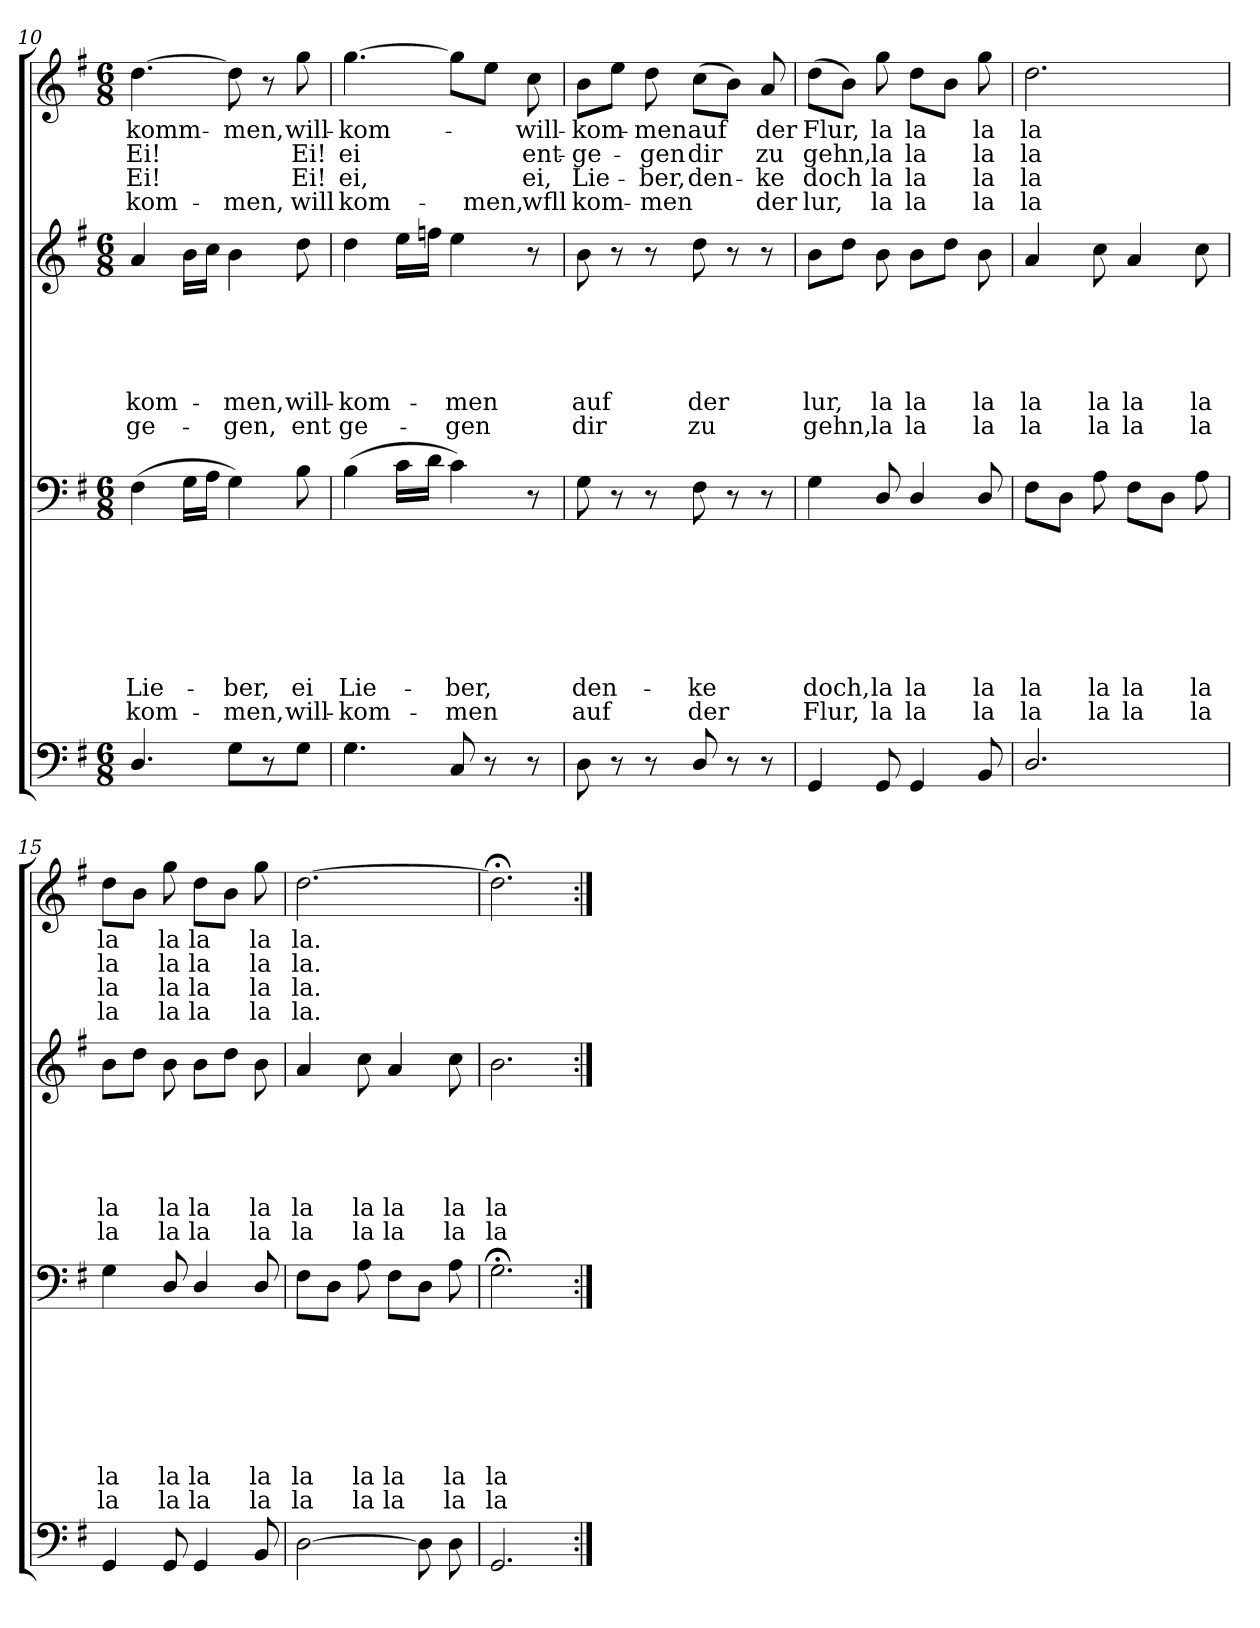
**kern	**kern	**text	**text	**text	**text	**text	**text	**text	**text	**kern	**text	**text	**text	**text	**text	**text	**kern	**text	**text	**text	**text
*part4	*part3	*part3	*part3	*part3	*part3	*part3	*part3	*part3	*part3	*part2	*part2	*part2	*part2	*part2	*part2	*part2	*part1	*part1	*part1	*part1	*part1
*staff4	*staff3	*staff3	*staff3	*staff3	*staff3	*staff3	*staff3	*staff3	*staff3	*staff2	*staff2	*staff2	*staff2	*staff2	*staff2	*staff2	*staff1	*staff1	*staff1	*staff1	*staff1
*clefF4	*clefF4	*	*	*	*	*	*	*	*	*clefG2	*	*	*	*	*	*	*clefG2	*	*	*	*
*	*	*	*	*	*	*	*	*	*	*ITrd7c12	*	*	*	*	*	*	*ITrd7c12	*	*	*	*
*k[f#]	*k[f#]	*	*	*	*	*	*	*	*	*k[f#]	*	*	*	*	*	*	*k[f#]	*	*	*	*
*G:	*G:	*	*	*	*	*	*	*	*	*G:	*	*	*	*	*	*	*G:	*	*	*	*
*M6/8	*M6/8	*	*	*	*	*	*	*	*	*M6/8	*	*	*	*	*	*	*M6/8	*	*	*	*
=10	=10	=10	=10	=10	=10	=10	=10	=10	=10	=10	=10	=10	=10	=10	=10	=10	=10	=10	=10	=10	=10
!	!	!	!	!	!	!	!	!LO:LY:b	!LO:LY:b	!	!	!	!	!	!LO:LY:b	!LO:LY:b	!	!LO:LY:b	!LO:LY:b	!LO:LY:b	!LO:LY:b
4.D/	(>4F#\	.	.	.	.	.	.	Lie-	-kom-	4A/	.	.	.	.	-kom-	-ge-	[>4.d\	-komm-	Ei!	Ei!	-kom-
.	16G\LL	.	.	.	.	.	.	.	.	16B\LL	.	.	.	.	.	.	.	.	.	.	.
.	16A\JJ	.	.	.	.	.	.	.	.	16c\JJ	.	.	.	.	.	.	.	.	.	.	.
!	!	!	!	!	!	!	!	!LO:LY:b	!LO:LY:b	!	!	!	!	!	!LO:LY:b	!LO:LY:b	!	!LO:LY:b	!	!	!LO:LY:b
8G\L	4G\)	.	.	.	.	.	.	-ber,	-men,	4B\	.	.	.	.	-men,	-gen,	8d\]	-men,	.	.	-men,
8r	.	.	.	.	.	.	.	.	.	.	.	.	.	.	.	.	8r	.	.	.	.
!	!	!	!	!	!	!	!	!LO:LY:b	!LO:LY:b	!	!	!	!	!	!LO:LY:b	!LO:LY:b	!	!LO:LY:b	!LO:LY:b	!LO:LY:b	!LO:LY:b
8G\J	8B\	.	.	.	.	.	.	ei	will-	8d\	.	.	.	.	will-	ent	8g\	will-	Ei!	Ei!	will
!!LO:PB:g=z
=11	=11	=11	=11	=11	=11	=11	=11	=11	=11	=11	=11	=11	=11	=11	=11	=11	=11	=11	=11	=11	=11
!	!	!	!	!	!	!	!	!LO:LY:b	!LO:LY:b	!	!	!	!	!	!LO:LY:b	!LO:LY:b	!	!LO:LY:b	!LO:LY:b	!LO:LY:b	!LO:LY:b
4.G\	(>4B\	.	.	.	.	.	.	Lie-	-kom-	4d\	.	.	.	.	-kom-	ge-	[>4.g\	-kom-	ei	ei,	kom-
.	16c\LL	.	.	.	.	.	.	.	.	16e\LL	.	.	.	.	.	.	.	.	.	.	.
.	16d\JJ	.	.	.	.	.	.	.	.	16fn\JJ	.	.	.	.	.	.	.	.	.	.	.
!	!	!	!	!	!	!	!	!LO:LY:b	!LO:LY:b	!	!	!	!	!	!LO:LY:b	!LO:LY:b	!	!	!	!	!
8C/	4c\)	.	.	.	.	.	.	-ber,	-men	4e\	.	.	.	.	-men	-gen	8g\L]	.	.	.	.
!	!	!	!	!	!	!	!	!	!	!	!	!	!	!	!	!	!	!	!	!	!LO:LY:b
8r	.	.	.	.	.	.	.	.	.	.	.	.	.	.	.	.	8e\J	.	.	.	-men,
!	!	!	!	!	!	!	!	!	!	!	!	!	!	!	!	!	!	!LO:LY:b	!LO:LY:b	!LO:LY:b	!LO:LY:b
8r	8r	.	.	.	.	.	.	.	.	8r	.	.	.	.	.	.	8c\	will-	ent-	ei,	wfll
=12	=12	=12	=12	=12	=12	=12	=12	=12	=12	=12	=12	=12	=12	=12	=12	=12	=12	=12	=12	=12	=12
!	!	!	!	!	!	!	!	!LO:LY:b	!LO:LY:b	!	!	!	!	!	!LO:LY:b	!LO:LY:b	!	!LO:LY:b	!LO:LY:b	!LO:LY:b	!LO:LY:b
8D\	8G\	.	.	.	.	.	.	den-	auf	8B\	.	.	.	.	auf	dir	8B\L	-kom-	-ge-	Lie-	kom-
8r	8r	.	.	.	.	.	.	.	.	8r	.	.	.	.	.	.	8e\J	.	.	.	.
!	!	!	!	!	!	!	!	!	!	!	!	!	!	!	!	!	!	!LO:LY:b	!LO:LY:b	!LO:LY:b	!LO:LY:b
8r	8r	.	.	.	.	.	.	.	.	8r	.	.	.	.	.	.	8d\	-men	-gen	-ber,	-men
!	!	!	!	!	!	!	!	!LO:LY:b	!LO:LY:b	!	!	!	!	!	!LO:LY:b	!LO:LY:b	!	!LO:LY:b	!LO:LY:b	!LO:LY:b	!
8D/	8F#\	.	.	.	.	.	.	-ke	der	8d\	.	.	.	.	der	zu	(>8c\L	auf	dir	den-	.
8r	8r	.	.	.	.	.	.	.	.	8r	.	.	.	.	.	.	8B\J)	.	.	.	.
!	!	!	!	!	!	!	!	!	!	!	!	!	!	!	!	!	!	!LO:LY:b	!LO:LY:b	!LO:LY:b	!LO:LY:b
8r	8r	.	.	.	.	.	.	.	.	8r	.	.	.	.	.	.	8A/	der	zu	-ke	der
=13	=13	=13	=13	=13	=13	=13	=13	=13	=13	=13	=13	=13	=13	=13	=13	=13	=13	=13	=13	=13	=13
!	!	!	!	!	!	!	!	!LO:LY:b	!LO:LY:b	!	!	!	!	!	!LO:LY:b	!LO:LY:b	!	!LO:LY:b	!LO:LY:b	!LO:LY:b	!LO:LY:b
4GG/	4G\	.	.	.	.	.	.	doch,	Flur,	8B\L	.	.	.	.	lur,	gehn,	(>8d\L	Flur,	gehn,	doch	lur,
.	.	.	.	.	.	.	.	.	.	8d\J	.	.	.	.	.	.	8B\J)	.	.	.	.
!	!	!	!	!	!	!	!	!LO:LY:b	!LO:LY:b	!	!	!	!	!	!LO:LY:b	!LO:LY:b	!	!LO:LY:b	!LO:LY:b	!LO:LY:b	!LO:LY:b
8GG/	8D/	.	.	.	.	.	.	la	la	8B\	.	.	.	.	la	la	8g\	la	la	la	la
!	!	!	!	!	!	!	!	!LO:LY:b	!LO:LY:b	!	!	!	!	!	!LO:LY:b	!LO:LY:b	!	!LO:LY:b	!LO:LY:b	!LO:LY:b	!LO:LY:b
4GG/	4D/	.	.	.	.	.	.	la	la	8B\L	.	.	.	.	la	la	8d\L	la	la	la	la
.	.	.	.	.	.	.	.	.	.	8d\J	.	.	.	.	.	.	8B\J	.	.	.	.
!	!	!	!	!	!	!	!	!LO:LY:b	!LO:LY:b	!	!	!	!	!	!LO:LY:b	!LO:LY:b	!	!LO:LY:b	!LO:LY:b	!LO:LY:b	!LO:LY:b
8BB/	8D/	.	.	.	.	.	.	la	la	8B\	.	.	.	.	la	la	8g\	la	la	la	la
=14	=14	=14	=14	=14	=14	=14	=14	=14	=14	=14	=14	=14	=14	=14	=14	=14	=14	=14	=14	=14	=14
!	!	!	!	!	!	!	!	!LO:LY:b	!LO:LY:b	!	!	!	!	!	!LO:LY:b	!LO:LY:b	!	!LO:LY:b	!LO:LY:b	!LO:LY:b	!LO:LY:b
2.D/	8F#\L	.	.	.	.	.	.	la	la	4A/	.	.	.	.	la	la	2.d\	la	la	la	la
.	8D\J	.	.	.	.	.	.	.	.	.	.	.	.	.	.	.	.	.	.	.	.
!	!	!	!	!	!	!	!	!LO:LY:b	!LO:LY:b	!	!	!	!	!	!LO:LY:b	!LO:LY:b	!	!	!	!	!
.	8A\	.	.	.	.	.	.	la	la	8c\	.	.	.	.	la	la	.	.	.	.	.
!	!	!	!	!	!	!	!	!LO:LY:b	!LO:LY:b	!	!	!	!	!	!LO:LY:b	!LO:LY:b	!	!	!	!	!
.	8F#\L	.	.	.	.	.	.	la	la	4A/	.	.	.	.	la	la	.	.	.	.	.
.	8D\J	.	.	.	.	.	.	.	.	.	.	.	.	.	.	.	.	.	.	.	.
!	!	!	!	!	!	!	!	!LO:LY:b	!LO:LY:b	!	!	!	!	!	!LO:LY:b	!LO:LY:b	!	!	!	!	!
.	8A\	.	.	.	.	.	.	la	la	8c\	.	.	.	.	la	la	.	.	.	.	.
=15	=15	=15	=15	=15	=15	=15	=15	=15	=15	=15	=15	=15	=15	=15	=15	=15	=15	=15	=15	=15	=15
!	!	!	!	!	!	!	!	!LO:LY:b	!LO:LY:b	!	!	!	!	!	!LO:LY:b	!LO:LY:b	!	!LO:LY:b	!LO:LY:b	!LO:LY:b	!LO:LY:b
4GG/	4G\	.	.	.	.	.	.	la	la	8B\L	.	.	.	.	la	la	8d\L	la	la	la	la
.	.	.	.	.	.	.	.	.	.	8d\J	.	.	.	.	.	.	8B\J	.	.	.	.
!	!	!	!	!	!	!	!	!LO:LY:b	!LO:LY:b	!	!	!	!	!	!LO:LY:b	!LO:LY:b	!	!LO:LY:b	!LO:LY:b	!LO:LY:b	!LO:LY:b
8GG/	8D/	.	.	.	.	.	.	la	la	8B\	.	.	.	.	la	la	8g\	la	la	la	la
!	!	!	!	!	!	!	!	!LO:LY:b	!LO:LY:b	!	!	!	!	!	!LO:LY:b	!LO:LY:b	!	!LO:LY:b	!LO:LY:b	!LO:LY:b	!LO:LY:b
4GG/	4D/	.	.	.	.	.	.	la	la	8B\L	.	.	.	.	la	la	8d\L	la	la	la	la
.	.	.	.	.	.	.	.	.	.	8d\J	.	.	.	.	.	.	8B\J	.	.	.	.
!	!	!	!	!	!	!	!	!LO:LY:b	!LO:LY:b	!	!	!	!	!	!LO:LY:b	!LO:LY:b	!	!LO:LY:b	!LO:LY:b	!LO:LY:b	!LO:LY:b
8BB/	8D/	.	.	.	.	.	.	la	la	8B\	.	.	.	.	la	la	8g\	la	la	la	la
!!LO:LB:g=z
=16	=16	=16	=16	=16	=16	=16	=16	=16	=16	=16	=16	=16	=16	=16	=16	=16	=16	=16	=16	=16	=16
!	!	!	!	!	!	!	!	!LO:LY:b	!LO:LY:b	!	!	!	!	!	!LO:LY:b	!LO:LY:b	!	!LO:LY:b	!LO:LY:b	!LO:LY:b	!LO:LY:b
[<2D\	8F#\L	.	.	.	.	.	.	la	la	4A/	.	.	.	.	la	la	[>2.d\	la.	la.	la.	la.
.	8D\J	.	.	.	.	.	.	.	.	.	.	.	.	.	.	.	.	.	.	.	.
!	!	!	!	!	!	!	!	!LO:LY:b	!LO:LY:b	!	!	!	!	!	!LO:LY:b	!LO:LY:b	!	!	!	!	!
.	8A\	.	.	.	.	.	.	la	la	8c\	.	.	.	.	la	la	.	.	.	.	.
!	!	!	!	!	!	!	!	!LO:LY:b	!LO:LY:b	!	!	!	!	!	!LO:LY:b	!LO:LY:b	!	!	!	!	!
.	8F#\L	.	.	.	.	.	.	la	la	4A/	.	.	.	.	la	la	.	.	.	.	.
8D\]	8D\J	.	.	.	.	.	.	.	.	.	.	.	.	.	.	.	.	.	.	.	.
!	!	!	!	!	!	!	!	!LO:LY:b	!LO:LY:b	!	!	!	!	!	!LO:LY:b	!LO:LY:b	!	!	!	!	!
8D\	8A\	.	.	.	.	.	.	la	la	8c\	.	.	.	.	la	la	.	.	.	.	.
=17	=17	=17	=17	=17	=17	=17	=17	=17	=17	=17	=17	=17	=17	=17	=17	=17	=17	=17	=17	=17	=17
!	!	!	!	!	!	!	!	!LO:LY:b	!LO:LY:b	!	!	!	!	!	!LO:LY:b	!LO:LY:b	!	!	!	!	!
2.GG/	2.G;<\	.	.	.	.	.	.	la	la	2.B\	.	.	.	.	la	la	2.d;<\]	.	.	.	.
=:|!	=:|!	=:|!	=:|!	=:|!	=:|!	=:|!	=:|!	=:|!	=:|!	=:|!	=:|!	=:|!	=:|!	=:|!	=:|!	=:|!	=:|!	=:|!	=:|!	=:|!	=:|!
*-	*-	*-	*-	*-	*-	*-	*-	*-	*-	*-	*-	*-	*-	*-	*-	*-	*-	*-	*-	*-	*-
